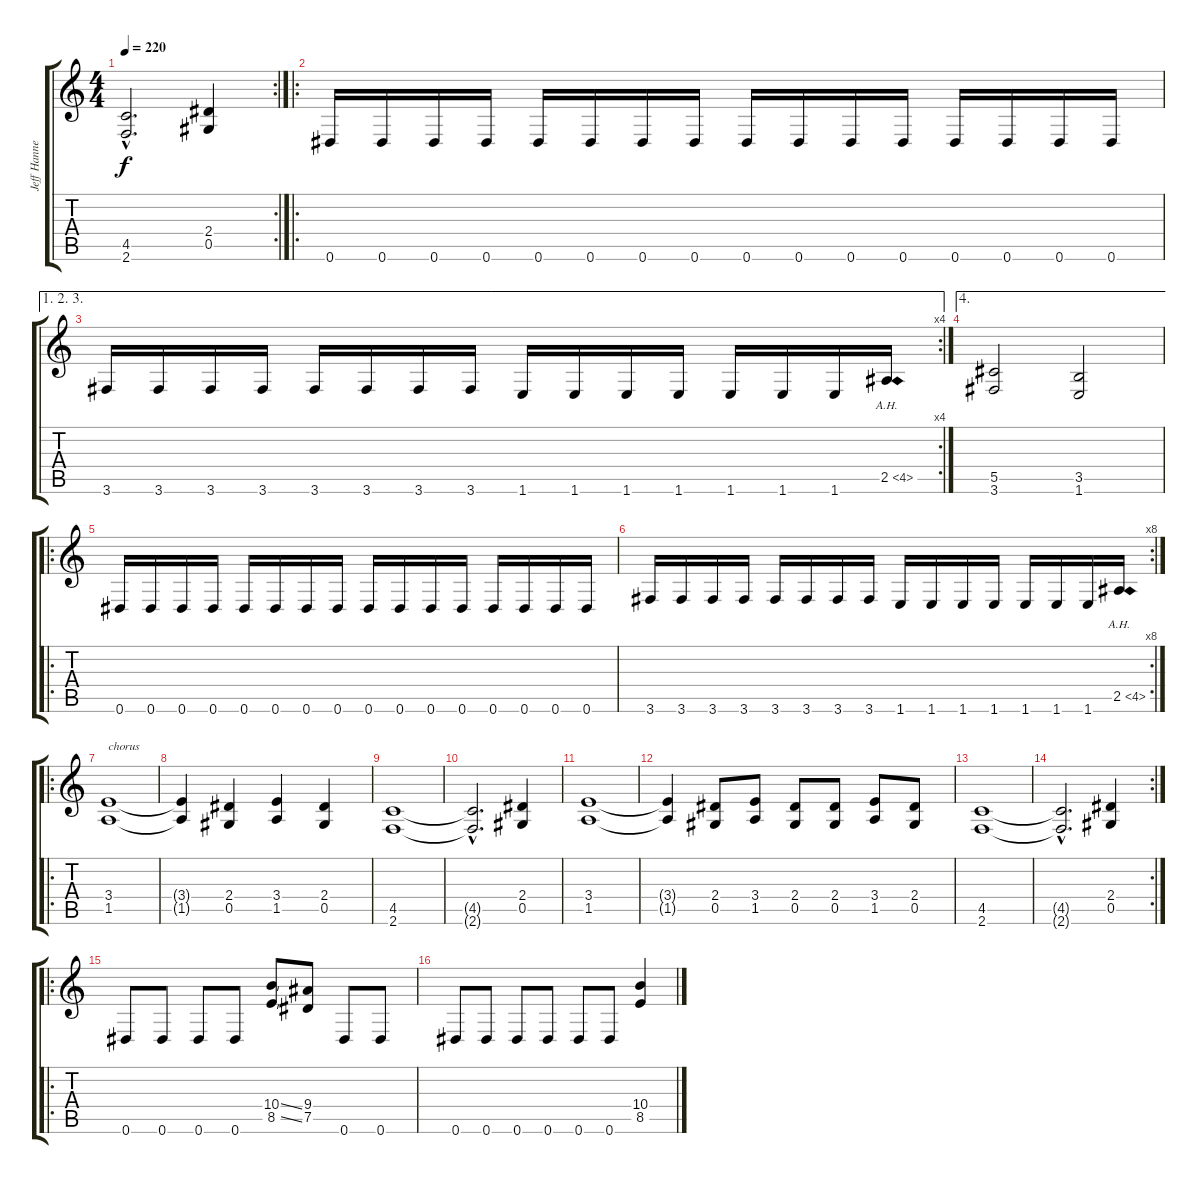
\track ("Jeff Hanneman" "Jeff Hanne") {instrument distortionguitar}
\staff {score tabs}
\tuning (Eb4 Bb3 Gb3 Db3 Ab2 Eb2) {hide}
\rc 2
\ts (4 4)
\tempo 220
\clef g2
\ks c
(4.5{hac t} 2.6{hac t}).2{d dy f} (2.4 0.5).4 |
\ro
0.6.16 0.6.16 0.6.16 0.6.16 0.6.16 0.6.16 0.6.16 0.6.16 0.6.16 0.6.16 0.6.16 0.6.16 0.6.16 0.6.16 0.6.16 0.6.16 |
\ae (1 2 3)
\rc 4
3.6.16 3.6.16 3.6.16 3.6.16 3.6.16 3.6.16 3.6.16 3.6.16 1.6.16 1.6.16 1.6.16 1.6.16 1.6.16 1.6.16 1.6.16 2.5{ah 2}.16 |
\ae 4
(5.5 3.6).2 (3.5 1.6).2 |
\ro
0.6.16 0.6.16 0.6.16 0.6.16 0.6.16 0.6.16 0.6.16 0.6.16 0.6.16 0.6.16 0.6.16 0.6.16 0.6.16 0.6.16 0.6.16 0.6.16 |
\rc 8
3.6.16 3.6.16 3.6.16 3.6.16 3.6.16 3.6.16 3.6.16 3.6.16 1.6.16 1.6.16 1.6.16 1.6.16 1.6.16 1.6.16 1.6.16 2.5{ah 2}.16 |
\ro
(3.4 1.5).1{txt "chorus"} |
(3.4{t} 1.5{t}).4 (2.4 0.5).4 (3.4 1.5).4 (2.4 0.5).4 |
(4.5 2.6).1 |
(4.5{hac t} 2.6{hac t}).2{d} (2.4 0.5).4 |
(3.4 1.5).1 |
(3.4{t} 1.5{t}).4 (2.4 0.5).8 (3.4 1.5).8 (2.4 0.5).8 (2.4 0.5).8 (3.4 1.5).8 (2.4 0.5).8 |
(4.5 2.6).1 |
\rc 2
(4.5{hac t} 2.6{hac t}).2{d} (2.4 0.5).4 |
\ro
0.6.8 0.6.8 0.6.8 0.6.8 (10.4{ss} 8.5{ss}).8 (9.4 7.5).8 0.6.8 0.6.8 |
0.6.8 0.6.8 0.6.8 0.6.8 0.6.8 0.6.8 (10.4 8.5).4
